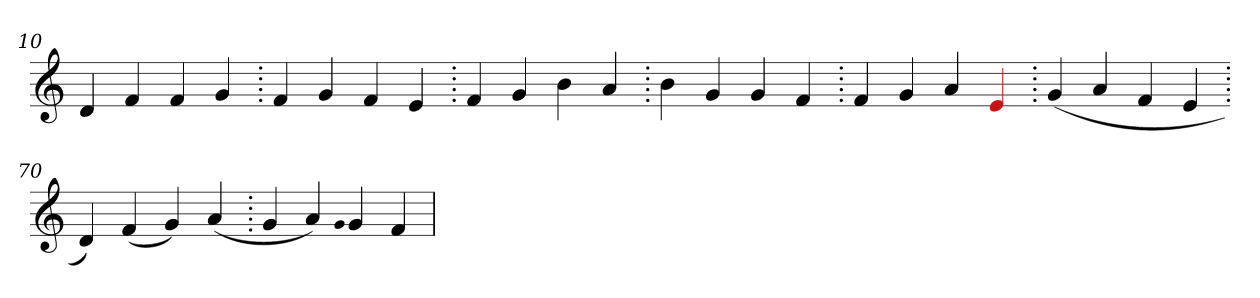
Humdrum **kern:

**kern
*part1
*staff1
*clefG2
=10.
4d
4f
4f
4g
=20.
4f
4g
4f
4e
=30.
4f
4g
4b
4a
=40.
4b
4g
4g
4f
=50.
4f
4g
4a
4Re
=60.
(>4g
4a
4f
4e
=70.
4d)
(>4f
4g)
(>4a
=80.
4g
4a)
qqg
4g
4f
=
*-
